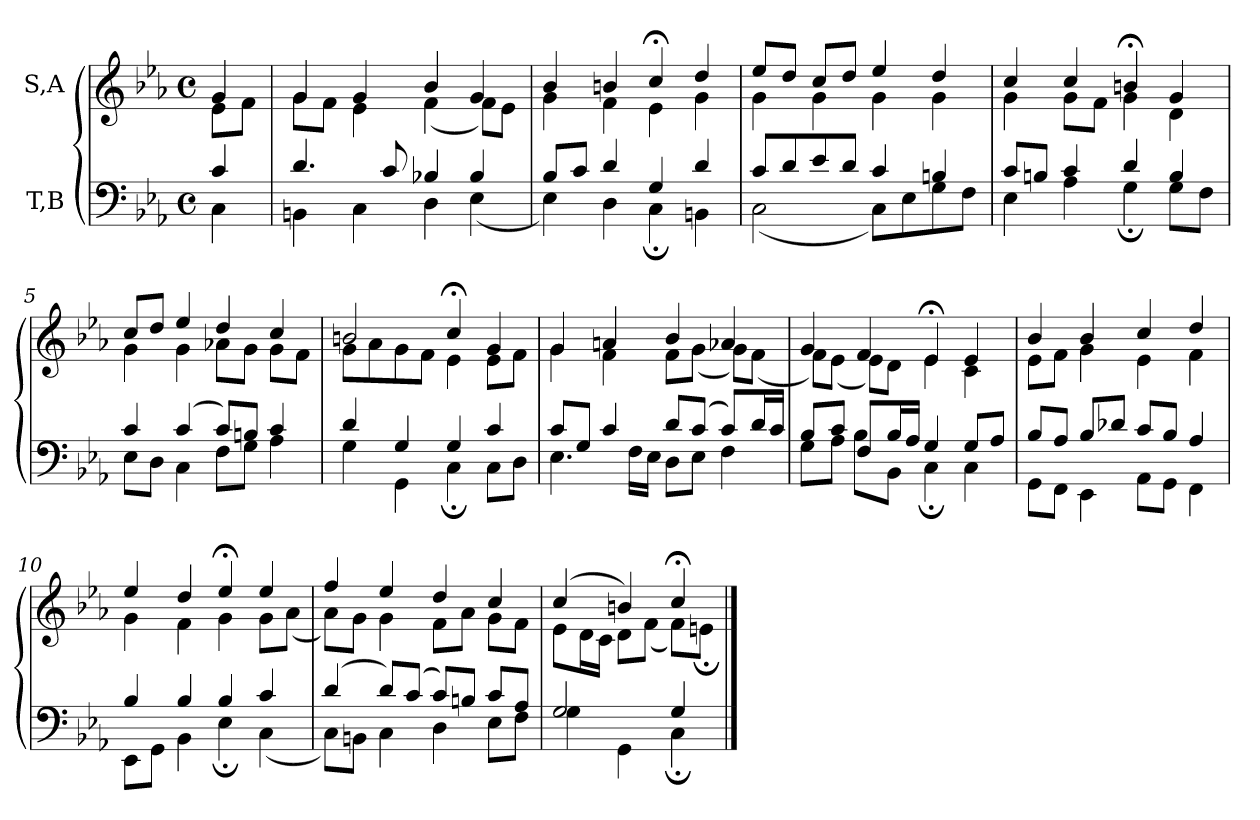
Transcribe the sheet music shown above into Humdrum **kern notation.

**kern	**kern
*part2	*part1
*staff2	*staff1
*I"T,B	*I"S,A
*clefF4	*clefG2
*k[b-e-a-]	*k[b-e-a-]
*M4/4	*M4/4
*met(c)	*met(c)
=	=
*^	*^
4c	4C	4g	8e-L
.	.	.	8fJ
=1	=1	=1	=1
4.d	4BBn	4g	8gL
.	.	.	8fJ
.	4C	4g	4e-
8c	.	.	.
4B-X	4D	4b-	(<4f
4B-	(<4E-	4g	8fL)
.	.	.	8e-J
=2	=2	=2	=2
8B-L	4E-)	4b-	4g
8cJ	.	.	.
4d	4D	4bn	4f
4G	4C;	4cc;<	4e-
4d	4BBn	4dd	4g
=3	=3	=3	=3
8cL	(<2C	8ee-L	4g
8d	.	8ddJ	.
8e-	.	8ccL	4g
8dJ	.	8ddJ	.
4c	8CL)	4ee-	4g
.	8E-	.	.
4Bn	8G	4dd	4g
.	8FJ	.	.
=4	=4	=4	=4
8cL	4E-	4cc	4g
8BnJ	.	.	.
4c	4A-	4cc	8gL
.	.	.	8fJ
4d	4G;	4bn;<	4g
4B	8GL	4g	4d
.	8FJ	.	.
=5	=5	=5	=5
4c	8E-L	8ccL	4g
.	8DJ	8ddJ	.
(>4c	4C	4ee-	4g
8cL)	8FL	4dd	8a-XL
8BnJ	8GJ	.	8gJ
4c	4A-	4cc	8gL
.	.	.	8fJ
=6	=6	=6	=6
4d	4G	2bn	8gL
.	.	.	8a-
4G	4GG	.	8g
.	.	.	8fJ
4G	4C;	4cc;<	4e-
4c	8CL	4g	8e-L
.	8DJ	.	8fJ
=7	=7	=7	=7
8cL	4.E-	4g	4g
8GJ	.	.	.
4c	.	4an	4f
.	16FLL	.	.
.	16E-JJ	.	.
8dL	8DL	4b-	8fL
(>8cJ	8E-J	.	(<8gJ
8cL)	4F	4a-X	8gL)
16dL	.	.	(<8fJ
16cJJ	.	.	.
=8	=8	=8	=8
8B-L	8GL	4g	8fL)
8cJ	8A-J	.	(<8e-J
8FL	8B-L	4f	8e-L)
16B-L	8BB-J	.	8dJ
16A-JJ	.	.	.
4G	4C;	4e-;<	4e-
8GL	4C	4e-	4c
8A-J	.	.	.
=9	=9	=9	=9
8B-L	8GGL	4b-	8e-L
8A-J	8FFJ	.	8fJ
8B-L	4EE-	4b-	4g
8d-XJ	.	.	.
8cL	8AA-L	4cc	4e-
8B-J	8GGJ	.	.
4A-	4FF	4dd	4f
=10	=10	=10	=10
4B-	8EE-L	4ee-	4g
.	8GGJ	.	.
4B-	4BB-	4dd	4f
4B-	4E-;	4ee-;<	4g
4c	(<4C	4ee-	8gL
.	.	.	(<8a-J
=11	=11	=11	=11
(>4d	8CL)	4ff	8a-L)
.	8BBnJ	.	8gJ
8dL)	4C	4ee-	4g
(>8cJ	.	.	.
8cL)	4D	4dd	8fL
8BnJ	.	.	8a-J
8cL	8E-L	4cc	8gL
8A-J	8FJ	.	8fJ
=1059	=1059	=1059	=1059
2G	4G	(>4cc	8e-L
.	.	.	16dL
.	.	.	16cJJ
.	4GG	4bn)	8dL
.	.	.	(<8fJ
4G	4C;	4cc;<	8fL)
.	.	.	8en;J
*v	*v	*	*
*	*v	*v
==	==
*-	*-
